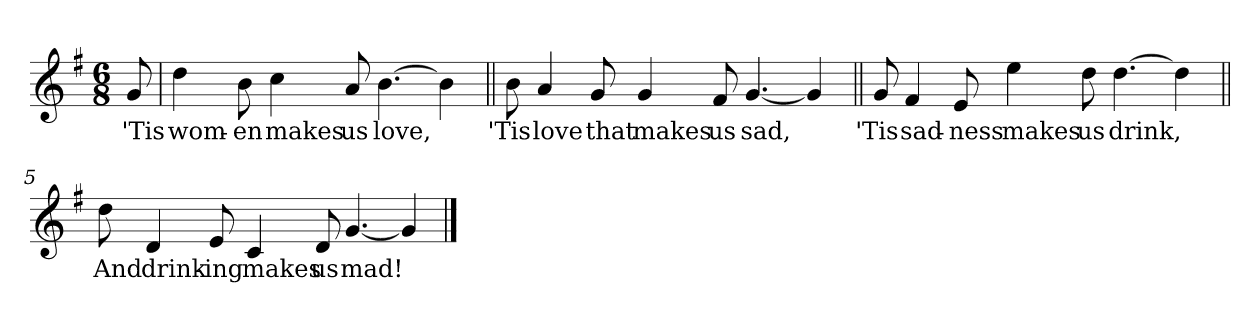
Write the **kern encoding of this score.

**kern	**text
*part1	*part1
*staff1	*staff1
*clefG2	*
*k[f#]	*
*G:	*
*M6/8	*
*MM168	*
=1	=1
!	!LO:LY:b
8g/	'Tis
=2	=2
!	!LO:LY:b
4dd\	wom-
!	!LO:LY:b
8b\	-en
!	!LO:LY:b
4cc\	makes
!	!LO:LY:b
8a/	us
!	!LO:LY:b
[4.b\	love,
4b\]	.
=3||	=3||
!	!LO:LY:b
8b\	'Tis
!	!LO:LY:b
4a/	love
!	!LO:LY:b
8g/	that
!	!LO:LY:b
4g/	makes
!	!LO:LY:b
8f#/	us
!	!LO:LY:b
[4.g/	sad,
4g/]	.
!!LO:LB:g=z
=4||	=4||
!	!LO:LY:b
8g/	'Tis
!	!LO:LY:b
4f#/	sad-
!	!LO:LY:b
8e/	-ness
!	!LO:LY:b
4ee\	makes
!	!LO:LY:b
8dd\	us
!	!LO:LY:b
[4.dd\	drink,
4dd\]	.
=5||	=5||
!	!LO:LY:b
8dd\	And
!	!LO:LY:b
4d/	drink-
!	!LO:LY:b
8e/	-ing
!	!LO:LY:b
4c/	makes
!	!LO:LY:b
8d/	us
!	!LO:LY:b
[4.g/	mad!
4g/]	.
==	==
*-	*-
